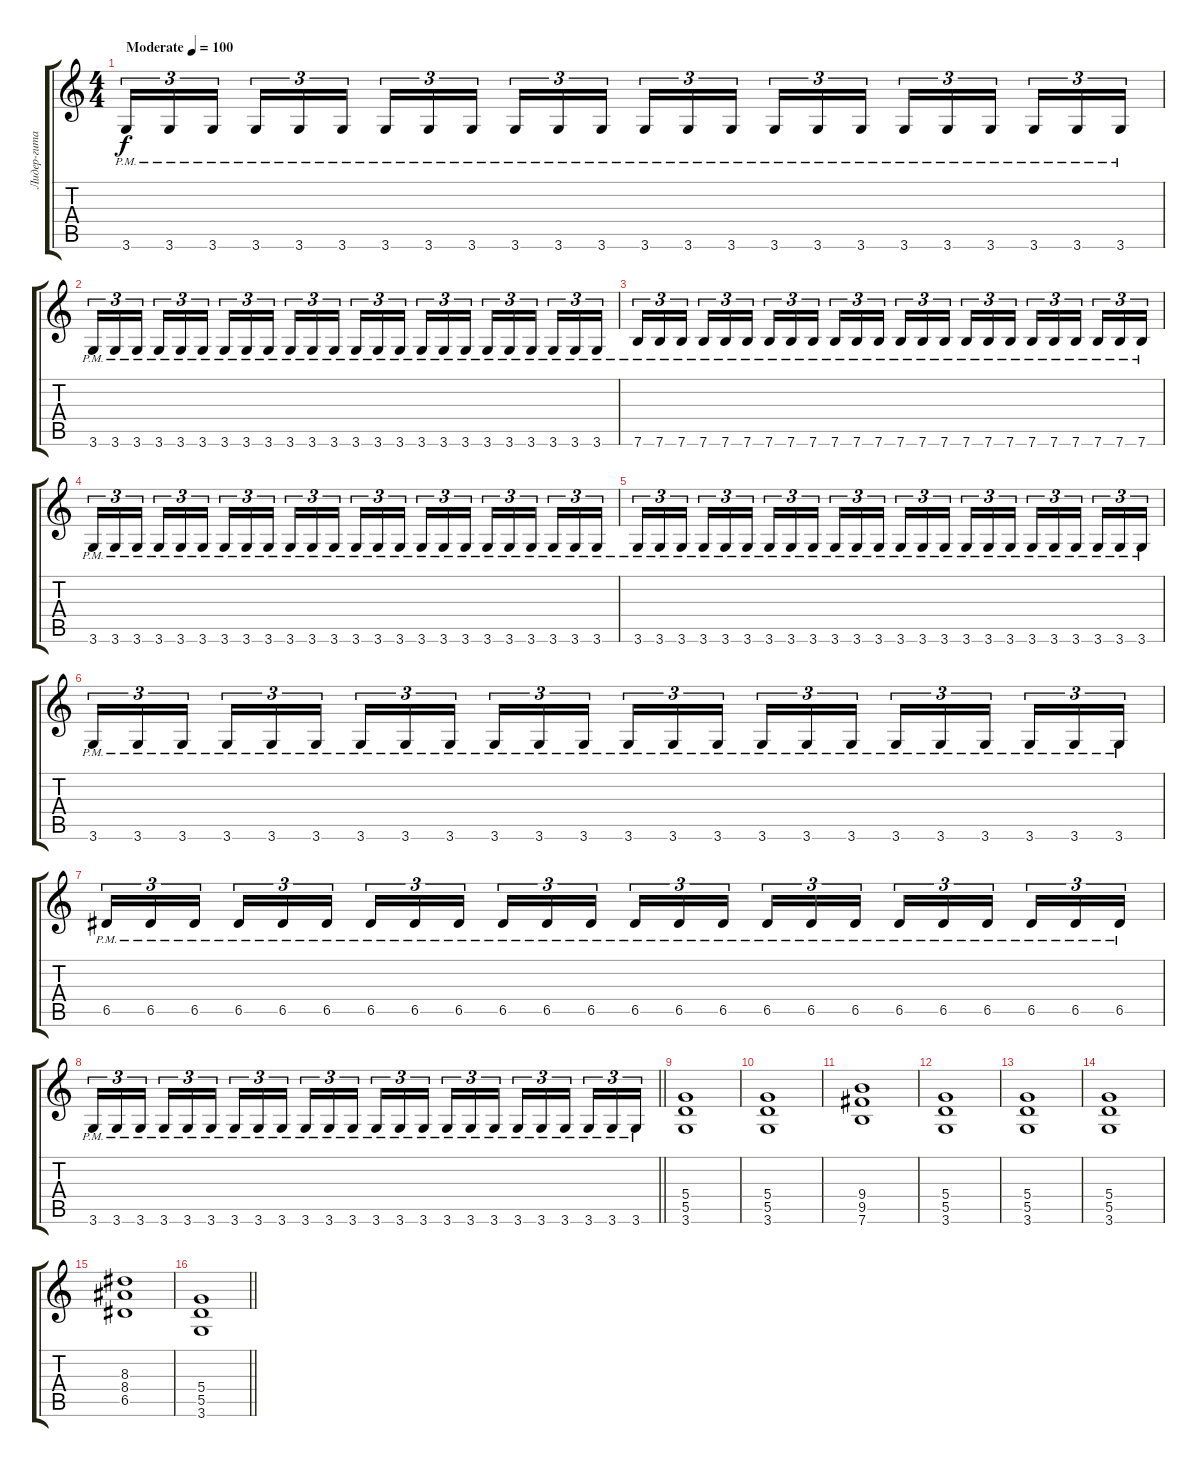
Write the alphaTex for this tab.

\track ("Лидер-гитара (Гальдер)" "Лидер-гита") {instrument distortionguitar}
\staff {score tabs}
\tuning (E4 B3 G3 D3 A2 E2) {hide}
\ts (4 4)
\tempo (100 "Moderate")
\clef g2
\ks c
3.6{pm}.16{tu (3 2) dy f instrument distortionguitar} 3.6{pm}.16{tu (3 2)} 3.6{pm}.16{tu (3 2) beam splitsecondary} 3.6{pm}.16{tu (3 2)} 3.6{pm}.16{tu (3 2)} 3.6{pm}.16{tu (3 2)} 3.6{pm}.16{tu (3 2)} 3.6{pm}.16{tu (3 2)} 3.6{pm}.16{tu (3 2) beam splitsecondary} 3.6{pm}.16{tu (3 2)} 3.6{pm}.16{tu (3 2)} 3.6{pm}.16{tu (3 2)} 3.6{pm}.16{tu (3 2)} 3.6{pm}.16{tu (3 2)} 3.6{pm}.16{tu (3 2) beam splitsecondary} 3.6{pm}.16{tu (3 2)} 3.6{pm}.16{tu (3 2)} 3.6{pm}.16{tu (3 2)} 3.6{pm}.16{tu (3 2)} 3.6{pm}.16{tu (3 2)} 3.6{pm}.16{tu (3 2) beam splitsecondary} 3.6{pm}.16{tu (3 2)} 3.6{pm}.16{tu (3 2)} 3.6{pm}.16{tu (3 2)} |
3.6{pm}.16{tu (3 2)} 3.6{pm}.16{tu (3 2)} 3.6{pm}.16{tu (3 2) beam splitsecondary} 3.6{pm}.16{tu (3 2)} 3.6{pm}.16{tu (3 2)} 3.6{pm}.16{tu (3 2)} 3.6{pm}.16{tu (3 2)} 3.6{pm}.16{tu (3 2)} 3.6{pm}.16{tu (3 2) beam splitsecondary} 3.6{pm}.16{tu (3 2)} 3.6{pm}.16{tu (3 2)} 3.6{pm}.16{tu (3 2)} 3.6{pm}.16{tu (3 2)} 3.6{pm}.16{tu (3 2)} 3.6{pm}.16{tu (3 2) beam splitsecondary} 3.6{pm}.16{tu (3 2)} 3.6{pm}.16{tu (3 2)} 3.6{pm}.16{tu (3 2)} 3.6{pm}.16{tu (3 2)} 3.6{pm}.16{tu (3 2)} 3.6{pm}.16{tu (3 2) beam splitsecondary} 3.6{pm}.16{tu (3 2)} 3.6{pm}.16{tu (3 2)} 3.6{pm}.16{tu (3 2)} |
7.6{pm}.16{tu (3 2)} 7.6{pm}.16{tu (3 2)} 7.6{pm}.16{tu (3 2) beam splitsecondary} 7.6{pm}.16{tu (3 2)} 7.6{pm}.16{tu (3 2)} 7.6{pm}.16{tu (3 2)} 7.6{pm}.16{tu (3 2)} 7.6{pm}.16{tu (3 2)} 7.6{pm}.16{tu (3 2) beam splitsecondary} 7.6{pm}.16{tu (3 2)} 7.6{pm}.16{tu (3 2)} 7.6{pm}.16{tu (3 2)} 7.6{pm}.16{tu (3 2)} 7.6{pm}.16{tu (3 2)} 7.6{pm}.16{tu (3 2) beam splitsecondary} 7.6{pm}.16{tu (3 2)} 7.6{pm}.16{tu (3 2)} 7.6{pm}.16{tu (3 2)} 7.6{pm}.16{tu (3 2)} 7.6{pm}.16{tu (3 2)} 7.6{pm}.16{tu (3 2) beam splitsecondary} 7.6{pm}.16{tu (3 2)} 7.6{pm}.16{tu (3 2)} 7.6{pm}.16{tu (3 2)} |
3.6{pm}.16{tu (3 2)} 3.6{pm}.16{tu (3 2)} 3.6{pm}.16{tu (3 2) beam splitsecondary} 3.6{pm}.16{tu (3 2)} 3.6{pm}.16{tu (3 2)} 3.6{pm}.16{tu (3 2)} 3.6{pm}.16{tu (3 2)} 3.6{pm}.16{tu (3 2)} 3.6{pm}.16{tu (3 2) beam splitsecondary} 3.6{pm}.16{tu (3 2)} 3.6{pm}.16{tu (3 2)} 3.6{pm}.16{tu (3 2)} 3.6{pm}.16{tu (3 2)} 3.6{pm}.16{tu (3 2)} 3.6{pm}.16{tu (3 2) beam splitsecondary} 3.6{pm}.16{tu (3 2)} 3.6{pm}.16{tu (3 2)} 3.6{pm}.16{tu (3 2)} 3.6{pm}.16{tu (3 2)} 3.6{pm}.16{tu (3 2)} 3.6{pm}.16{tu (3 2) beam splitsecondary} 3.6{pm}.16{tu (3 2)} 3.6{pm}.16{tu (3 2)} 3.6{pm}.16{tu (3 2)} |
3.6{pm}.16{tu (3 2)} 3.6{pm}.16{tu (3 2)} 3.6{pm}.16{tu (3 2) beam splitsecondary} 3.6{pm}.16{tu (3 2)} 3.6{pm}.16{tu (3 2)} 3.6{pm}.16{tu (3 2)} 3.6{pm}.16{tu (3 2)} 3.6{pm}.16{tu (3 2)} 3.6{pm}.16{tu (3 2) beam splitsecondary} 3.6{pm}.16{tu (3 2)} 3.6{pm}.16{tu (3 2)} 3.6{pm}.16{tu (3 2)} 3.6{pm}.16{tu (3 2)} 3.6{pm}.16{tu (3 2)} 3.6{pm}.16{tu (3 2) beam splitsecondary} 3.6{pm}.16{tu (3 2)} 3.6{pm}.16{tu (3 2)} 3.6{pm}.16{tu (3 2)} 3.6{pm}.16{tu (3 2)} 3.6{pm}.16{tu (3 2)} 3.6{pm}.16{tu (3 2) beam splitsecondary} 3.6{pm}.16{tu (3 2)} 3.6{pm}.16{tu (3 2)} 3.6{pm}.16{tu (3 2)} |
3.6{pm}.16{tu (3 2)} 3.6{pm}.16{tu (3 2)} 3.6{pm}.16{tu (3 2) beam splitsecondary} 3.6{pm}.16{tu (3 2)} 3.6{pm}.16{tu (3 2)} 3.6{pm}.16{tu (3 2)} 3.6{pm}.16{tu (3 2)} 3.6{pm}.16{tu (3 2)} 3.6{pm}.16{tu (3 2) beam splitsecondary} 3.6{pm}.16{tu (3 2)} 3.6{pm}.16{tu (3 2)} 3.6{pm}.16{tu (3 2)} 3.6{pm}.16{tu (3 2)} 3.6{pm}.16{tu (3 2)} 3.6{pm}.16{tu (3 2) beam splitsecondary} 3.6{pm}.16{tu (3 2)} 3.6{pm}.16{tu (3 2)} 3.6{pm}.16{tu (3 2)} 3.6{pm}.16{tu (3 2)} 3.6{pm}.16{tu (3 2)} 3.6{pm}.16{tu (3 2) beam splitsecondary} 3.6{pm}.16{tu (3 2)} 3.6{pm}.16{tu (3 2)} 3.6{pm}.16{tu (3 2)} |
6.5{pm}.16{tu (3 2)} 6.5{pm}.16{tu (3 2)} 6.5{pm}.16{tu (3 2) beam splitsecondary} 6.5{pm}.16{tu (3 2)} 6.5{pm}.16{tu (3 2)} 6.5{pm}.16{tu (3 2)} 6.5{pm}.16{tu (3 2)} 6.5{pm}.16{tu (3 2)} 6.5{pm}.16{tu (3 2) beam splitsecondary} 6.5{pm}.16{tu (3 2)} 6.5{pm}.16{tu (3 2)} 6.5{pm}.16{tu (3 2)} 6.5{pm}.16{tu (3 2)} 6.5{pm}.16{tu (3 2)} 6.5{pm}.16{tu (3 2) beam splitsecondary} 6.5{pm}.16{tu (3 2)} 6.5{pm}.16{tu (3 2)} 6.5{pm}.16{tu (3 2)} 6.5{pm}.16{tu (3 2)} 6.5{pm}.16{tu (3 2)} 6.5{pm}.16{tu (3 2) beam splitsecondary} 6.5{pm}.16{tu (3 2)} 6.5{pm}.16{tu (3 2)} 6.5{pm}.16{tu (3 2)} |
\barLineRight lightlight
3.6{pm}.16{tu (3 2)} 3.6{pm}.16{tu (3 2)} 3.6{pm}.16{tu (3 2) beam splitsecondary} 3.6{pm}.16{tu (3 2)} 3.6{pm}.16{tu (3 2)} 3.6{pm}.16{tu (3 2)} 3.6{pm}.16{tu (3 2)} 3.6{pm}.16{tu (3 2)} 3.6{pm}.16{tu (3 2) beam splitsecondary} 3.6{pm}.16{tu (3 2)} 3.6{pm}.16{tu (3 2)} 3.6{pm}.16{tu (3 2)} 3.6{pm}.16{tu (3 2)} 3.6{pm}.16{tu (3 2)} 3.6{pm}.16{tu (3 2) beam splitsecondary} 3.6{pm}.16{tu (3 2)} 3.6{pm}.16{tu (3 2)} 3.6{pm}.16{tu (3 2)} 3.6{pm}.16{tu (3 2)} 3.6{pm}.16{tu (3 2)} 3.6{pm}.16{tu (3 2) beam splitsecondary} 3.6{pm}.16{tu (3 2)} 3.6{pm}.16{tu (3 2)} 3.6{pm}.16{tu (3 2)} |
(5.4 5.5 3.6).1 |
(5.4 5.5 3.6).1 |
(9.4 9.5 7.6).1 |
(5.4 5.5 3.6).1 |
(5.4 5.5 3.6).1 |
(5.4 5.5 3.6).1 |
(8.3 8.4 6.5).1 |
\barLineRight lightlight
(5.4 5.5 3.6).1
